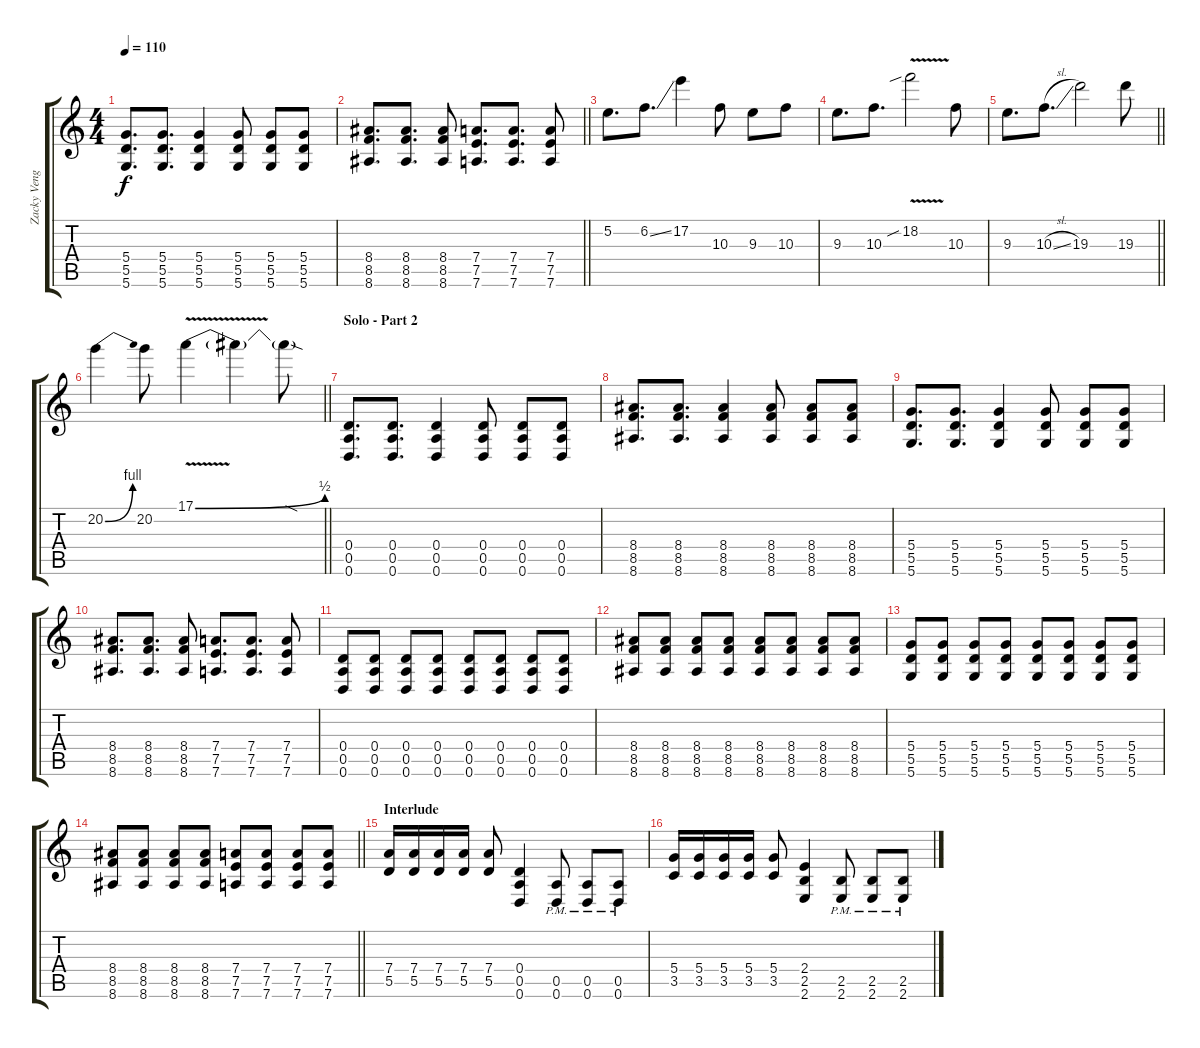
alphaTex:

\track ("Zacky Vengeance - Lead" "Zacky Veng") {instrument overdrivenguitar}
\staff {score tabs}
\tuning (E4 B3 G3 D3 A2 D2) {hide}
\ts (4 4)
\tempo 110
\clef g2
\ks c
(5.4 5.5 5.6).8{d dy f} (5.4 5.5 5.6).8{d} (5.4 5.5 5.6).4 (5.4 5.5 5.6).8 (5.4 5.5 5.6).8 (5.4 5.5 5.6).8 |
\barLineRight lightlight
(8.4 8.5 8.6).8{d} (8.4 8.5 8.6).8{d} (8.4 8.5 8.6).8 (7.4 7.5 7.6).8{d} (7.4 7.5 7.6).8{d} (7.4 7.5 7.6).8 |
5.2.8{d balance 0} 6.2{ss}.8{d} 17.2.4 10.3.8 9.3.8 10.3.8 |
9.3.8{d} 10.3.8{d} 18.2{v sib}.2 10.3.8 |
\barLineRight lightlight
9.3.8{d} 10.3{sl}.8{d} 19.3.2 19.3.8 |
\barLineRight lightlight
20.2{be (bend 0 0 60 4)}.4 20.2.8 17.1{be (bend 0 0 60 2) v}.4 17.1{t}.4 17.1{sod t}.8 |
\section ("" "Solo - Part 2")
(0.4 0.5 0.6).8{d balance 8} (0.4 0.5 0.6).8{d} (0.4 0.5 0.6).4 (0.4 0.5 0.6).8 (0.4 0.5 0.6).8 (0.4 0.5 0.6).8 |
(8.4 8.5 8.6).8{d} (8.4 8.5 8.6).8{d} (8.4 8.5 8.6).4 (8.4 8.5 8.6).8 (8.4 8.5 8.6).8 (8.4 8.5 8.6).8 |
(5.4 5.5 5.6).8{d} (5.4 5.5 5.6).8{d} (5.4 5.5 5.6).4 (5.4 5.5 5.6).8 (5.4 5.5 5.6).8 (5.4 5.5 5.6).8 |
(8.4 8.5 8.6).8{d} (8.4 8.5 8.6).8{d} (8.4 8.5 8.6).8 (7.4 7.5 7.6).8{d} (7.4 7.5 7.6).8{d} (7.4 7.5 7.6).8 |
(0.4 0.5 0.6).8 (0.4 0.5 0.6).8 (0.4 0.5 0.6).8 (0.4 0.5 0.6).8 (0.4 0.5 0.6).8 (0.4 0.5 0.6).8 (0.4 0.5 0.6).8 (0.4 0.5 0.6).8 |
(8.4 8.5 8.6).8 (8.4 8.5 8.6).8 (8.4 8.5 8.6).8 (8.4 8.5 8.6).8 (8.4 8.5 8.6).8 (8.4 8.5 8.6).8 (8.4 8.5 8.6).8 (8.4 8.5 8.6).8 |
(5.4 5.5 5.6).8 (5.4 5.5 5.6).8 (5.4 5.5 5.6).8 (5.4 5.5 5.6).8 (5.4 5.5 5.6).8 (5.4 5.5 5.6).8 (5.4 5.5 5.6).8 (5.4 5.5 5.6).8 |
\barLineRight lightlight
(8.4 8.5 8.6).8 (8.4 8.5 8.6).8 (8.4 8.5 8.6).8 (8.4 8.5 8.6).8 (7.4 7.5 7.6).8 (7.4 7.5 7.6).8 (7.4 7.5 7.6).8 (7.4 7.5 7.6).8 |
\section ("" "Interlude")
(7.4 5.5).16 (7.4 5.5).16 (7.4 5.5).16 (7.4 5.5).16 (7.4 5.5).8 (0.4 0.5 0.6).4 (0.5{pm} 0.6{pm}).8 (0.5{pm} 0.6{pm}).8 (0.5{pm} 0.6{pm}).8 |
(5.4 3.5).16 (5.4 3.5).16 (5.4 3.5).16 (5.4 3.5).16 (5.4 3.5).8 (2.4 2.5 2.6).4 (2.5{pm} 2.6{pm}).8 (2.5{pm} 2.6{pm}).8 (2.5{pm} 2.6{pm}).8
